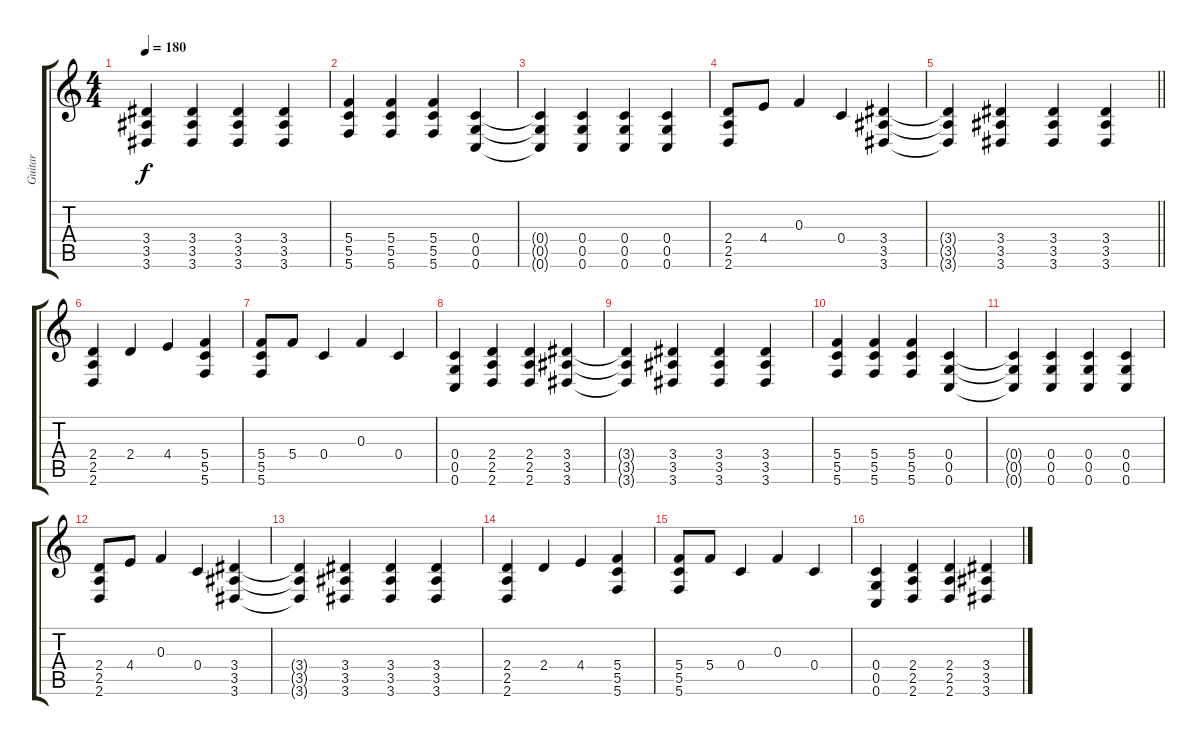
\track ("Guitar " "Guitar ") {instrument distortionguitar}
\staff {score tabs}
\tuning (D4 A3 F3 C3 G2 C2) {hide}
\ts (4 4)
\tempo 180
\clef g2
\ks c
(3.4{t} 3.5{t} 3.6{t}).4{dy f} (3.4 3.5 3.6).4 (3.4 3.5 3.6).4 (3.4 3.5 3.6).4 |
(5.4 5.5 5.6).4 (5.4 5.5 5.6).4 (5.4 5.5 5.6).4 (0.4 0.5 0.6).4 |
(0.4{t} 0.5{t} 0.6{t}).4 (0.4 0.5 0.6).4 (0.4 0.5 0.6).4 (0.4 0.5 0.6).4 |
(2.4 2.5 2.6).8 4.4.8 0.3.4 0.4.4 (3.4 3.5 3.6).4 |
\barLineRight lightlight
(3.4{t} 3.5{t} 3.6{t}).4 (3.4 3.5 3.6).4 (3.4 3.5 3.6).4 (3.4 3.5 3.6).4 |
(2.4 2.5 2.6).4 2.4.4 4.4.4 (5.4 5.5 5.6).4 |
(5.4 5.5 5.6).8 5.4.8 0.4.4 0.3.4 0.4.4 |
(0.4 0.5 0.6).4 (2.4 2.5 2.6).4 (2.4 2.5 2.6).4 (3.4 3.5 3.6).4 |
(3.4{t} 3.5{t} 3.6{t}).4 (3.4 3.5 3.6).4 (3.4 3.5 3.6).4 (3.4 3.5 3.6).4 |
(5.4 5.5 5.6).4 (5.4 5.5 5.6).4 (5.4 5.5 5.6).4 (0.4 0.5 0.6).4 |
(0.4{t} 0.5{t} 0.6{t}).4 (0.4 0.5 0.6).4 (0.4 0.5 0.6).4 (0.4 0.5 0.6).4 |
(2.4 2.5 2.6).8 4.4.8 0.3.4 0.4.4 (3.4 3.5 3.6).4 |
(3.4{t} 3.5{t} 3.6{t}).4 (3.4 3.5 3.6).4 (3.4 3.5 3.6).4 (3.4 3.5 3.6).4 |
(2.4 2.5 2.6).4 2.4.4 4.4.4 (5.4 5.5 5.6).4 |
(5.4 5.5 5.6).8 5.4.8 0.4.4 0.3.4 0.4.4 |
(0.4 0.5 0.6).4 (2.4 2.5 2.6).4 (2.4 2.5 2.6).4 (3.4 3.5 3.6).4
